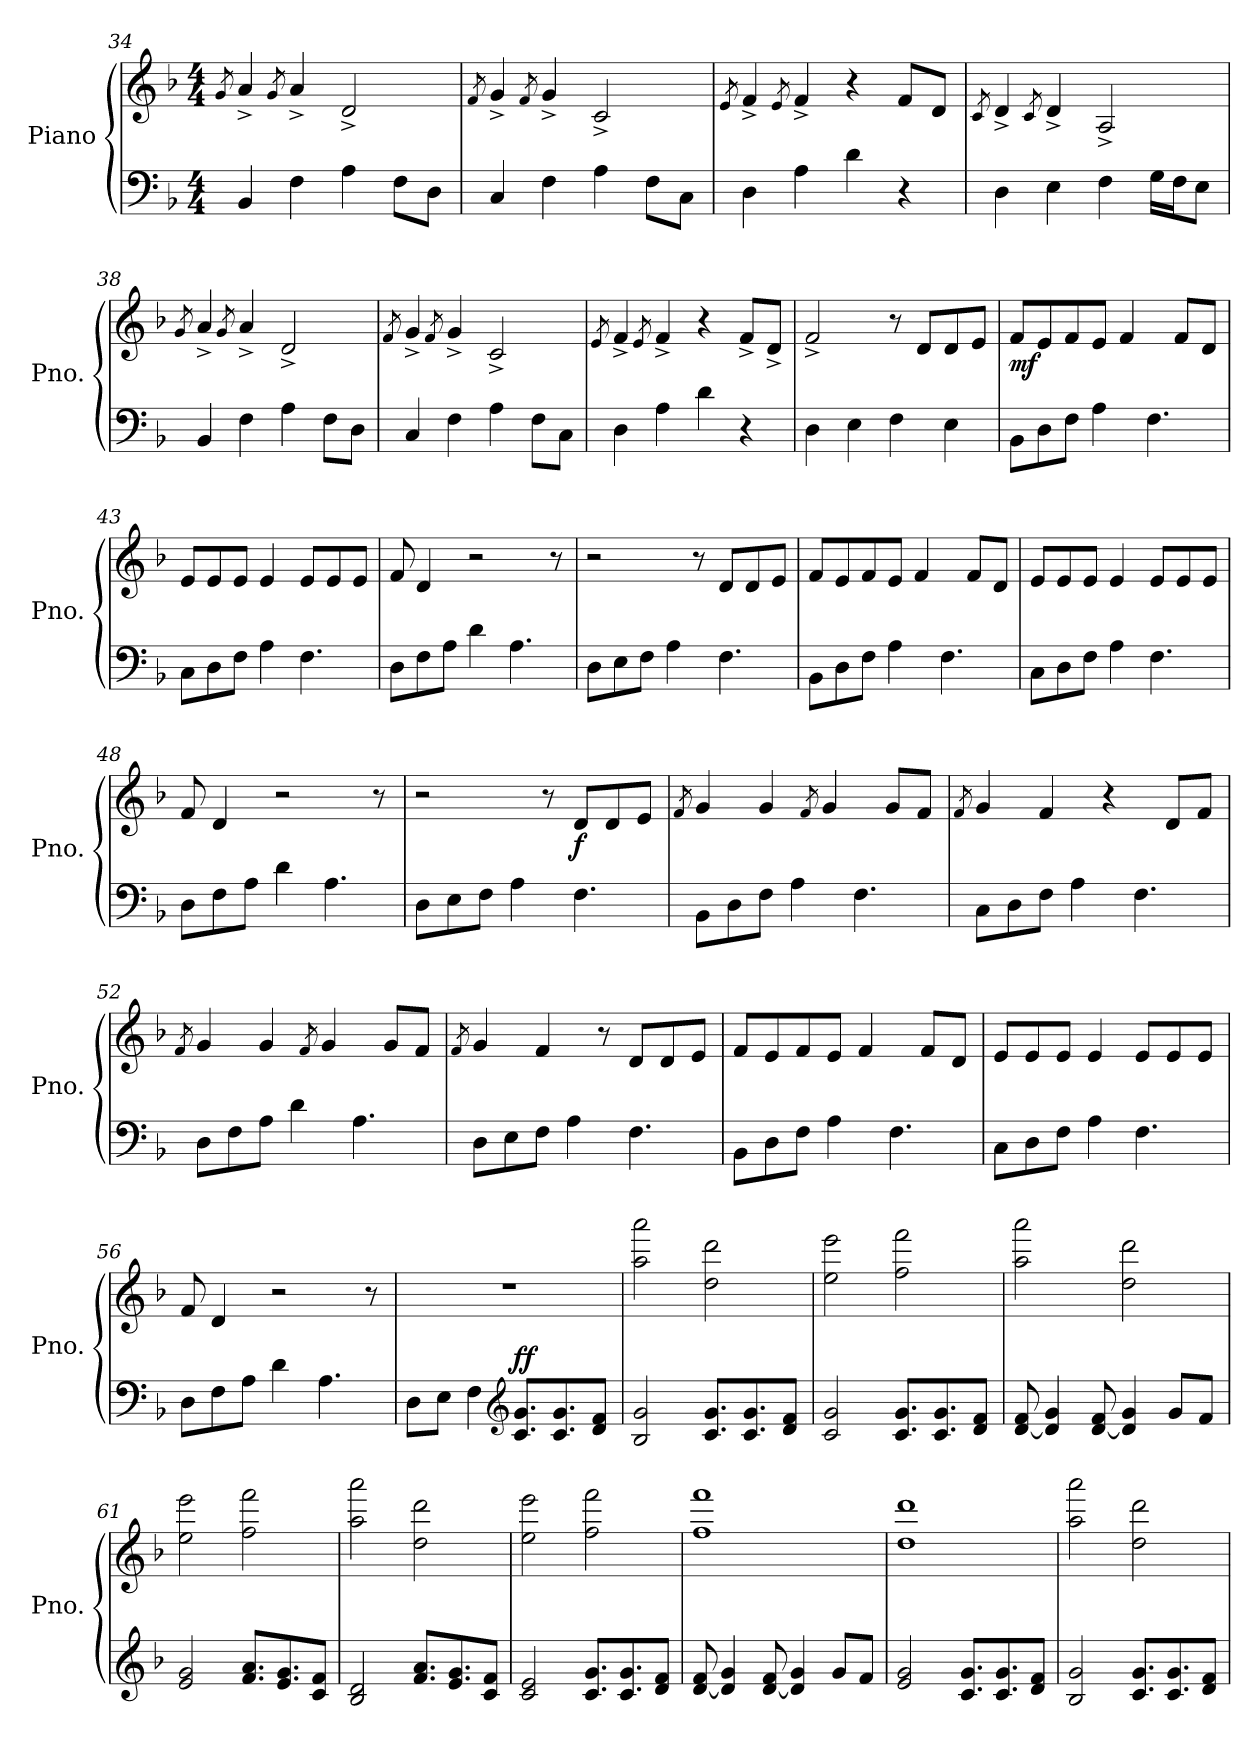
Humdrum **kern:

**kern	**kern	**dynam
*part1	*part1	*part1
*staff2	*staff1	*staff1/2
*I"Piano	*	*
*I'Pno.	*	*
*clefF4	*clefG2	*
*k[b-]	*k[b-]	*
*M4/4	*M4/4	*
=34	=34	=34
.	8qg/	.
4BB-/	4a^/	.
.	8qg/	.
4F\	4a^/	.
4A\	2d^/	.
8F\L	.	.
8D\J	.	.
=35	=35	=35
.	8qf/	.
4C/	4g^/	.
.	8qf/	.
4F\	4g^/	.
4A\	2c^/	.
8F\L	.	.
8C\J	.	.
=36	=36	=36
.	8qe/	.
4D\	4f^/	.
.	8qe/	.
4A\	4f^/	.
4d\	4r	.
4r	8f/L	.
.	8d/J	.
=37	=37	=37
.	8qc/	.
4D\	4d^/	.
.	8qc/	.
4E\	4d^/	.
4F\	2A^/	.
16G\LL	.	.
16F\J	.	.
8E\J	.	.
!!LO:LB:g=z
=38	=38	=38
.	8qg/	.
4BB-/	4a^/	.
.	8qg/	.
4F\	4a^/	.
4A\	2d^/	.
8F\L	.	.
8D\J	.	.
=39	=39	=39
.	8qf/	.
4C/	4g^/	.
.	8qf/	.
4F\	4g^/	.
4A\	2c^/	.
8F\L	.	.
8C\J	.	.
=40	=40	=40
.	8qe/	.
4D\	4f^/	.
.	8qe/	.
4A\	4f^/	.
4d\	4r	.
4r	8f^/L	.
.	8d^/J	.
=41	=41	=41
4D\	2f^/	.
4E\	.	.
4F\	8r	.
.	8d/L	.
4E\	8d/	.
.	8e/J	.
=42	=42	=42
!	!	!LO:DY:b
8BB-\L	8f/L	mf
8D\	8e/	.
8F\J	8f/	.
4A\	8e/J	.
.	4f/	.
4.F\	.	.
.	8f/L	.
.	8d/J	.
=43	=43	=43
8C\L	8e/L	.
8D\	8e/	.
8F\J	8e/J	.
4A\	4e/	.
4.F\	8e/L	.
.	8e/	.
.	8e/J	.
!!LO:LB:g=z
=44	=44	=44
8D\L	8f/	.
8F\	4d/	.
8A\J	.	.
4d\	2r	.
4.A\	.	.
.	8r	.
=45	=45	=45
8D\L	2r	.
8E\	.	.
8F\J	.	.
4A\	.	.
.	8r	.
4.F\	8d/L	.
.	8d/	.
.	8e/J	.
=46	=46	=46
8BB-\L	8f/L	.
8D\	8e/	.
8F\J	8f/	.
4A\	8e/J	.
.	4f/	.
4.F\	.	.
.	8f/L	.
.	8d/J	.
=47	=47	=47
8C\L	8e/L	.
8D\	8e/	.
8F\J	8e/J	.
4A\	4e/	.
4.F\	8e/L	.
.	8e/	.
.	8e/J	.
=48	=48	=48
8D\L	8f/	.
8F\	4d/	.
8A\J	.	.
4d\	2r	.
4.A\	.	.
.	8r	.
=49	=49	=49
8D\L	2r	.
8E\	.	.
8F\J	.	.
4A\	.	.
.	8r	.
!	!	!LO:DY:b
4.F\	8d/L	f
.	8d/	.
.	8e/J	.
!!LO:LB:g=z
=50	=50	=50
.	8qf/	.
8BB-\L	4g/	.
8D\	.	.
8F\J	4g/	.
4A\	.	.
.	8qf/	.
.	4g/	.
4.F\	.	.
.	8g/L	.
.	8f/J	.
=51	=51	=51
.	8qf/	.
8C\L	4g/	.
8D\	.	.
8F\J	4f/	.
4A\	.	.
.	4r	.
4.F\	.	.
.	8d/L	.
.	8f/J	.
=52	=52	=52
.	8qf/	.
8D\L	4g/	.
8F\	.	.
8A\J	4g/	.
4d\	.	.
.	8qf/	.
.	4g/	.
4.A\	.	.
.	8g/L	.
.	8f/J	.
=53	=53	=53
.	8qf/	.
8D\L	4g/	.
8E\	.	.
8F\J	4f/	.
4A\	.	.
.	8r	.
4.F\	8d/L	.
.	8d/	.
.	8e/J	.
=54	=54	=54
8BB-\L	8f/L	.
8D\	8e/	.
8F\J	8f/	.
4A\	8e/J	.
.	4f/	.
4.F\	.	.
.	8f/L	.
.	8d/J	.
!!LO:LB:g=z
=55	=55	=55
8C\L	8e/L	.
8D\	8e/	.
8F\J	8e/J	.
4A\	4e/	.
4.F\	8e/L	.
.	8e/	.
.	8e/J	.
=56	=56	=56
8D\L	8f/	.
8F\	4d/	.
8A\J	.	.
4d\	2r	.
4.A\	.	.
.	8r	.
=57	=57	=57
8D\L	1r	.
8E\J	.	.
4F\	.	.
*clefG2	*	*
!	!	!LO:DY:a=2
8.c/ 8.g/L	.	ff
8.c/ 8.g/	.	.
8d/ 8f/J	.	.
=58	=58	=58
2B-/ 2g/	2aa\ 2aaa\	.
8.c/ 8.g/L	2dd\ 2ddd\	.
8.c/ 8.g/	.	.
8d/ 8f/J	.	.
=59	=59	=59
2c/ 2g/	2ee\ 2eee\	.
8.c/ 8.g/L	2ff\ 2fff\	.
8.c/ 8.g/	.	.
8d/ 8f/J	.	.
=60	=60	=60
[8d/ 8f/	2aa\ 2aaa\	.
4d/] 4g/	.	.
[8d/ 8f/	.	.
4d/] 4g/	2dd\ 2ddd\	.
8g/L	.	.
8f/J	.	.
!!LO:PB:g=z
=61	=61	=61
2e/ 2g/	2ee\ 2eee\	.
8.f/ 8.a/L	2ff\ 2fff\	.
8.e/ 8.g/	.	.
8c/ 8f/J	.	.
=62	=62	=62
2B-/ 2d/	2aa\ 2aaa\	.
8.f/ 8.a/L	2dd\ 2ddd\	.
8.e/ 8.g/	.	.
8c/ 8f/J	.	.
=63	=63	=63
2c/ 2e/	2ee\ 2eee\	.
8.c/ 8.g/L	2ff\ 2fff\	.
8.c/ 8.g/	.	.
8d/ 8f/J	.	.
=64	=64	=64
[8d/ 8f/	1ff 1fff	.
4d/] 4g/	.	.
[8d/ 8f/	.	.
4d/] 4g/	.	.
8g/L	.	.
8f/J	.	.
=65	=65	=65
2e/ 2g/	1dd 1ddd	.
8.c/ 8.g/L	.	.
8.c/ 8.g/	.	.
8d/ 8f/J	.	.
=66	=66	=66
2B-/ 2g/	2aa\ 2aaa\	.
8.c/ 8.g/L	2dd\ 2ddd\	.
8.c/ 8.g/	.	.
8d/ 8f/J	.	.
=	=	=
*-	*-	*-
